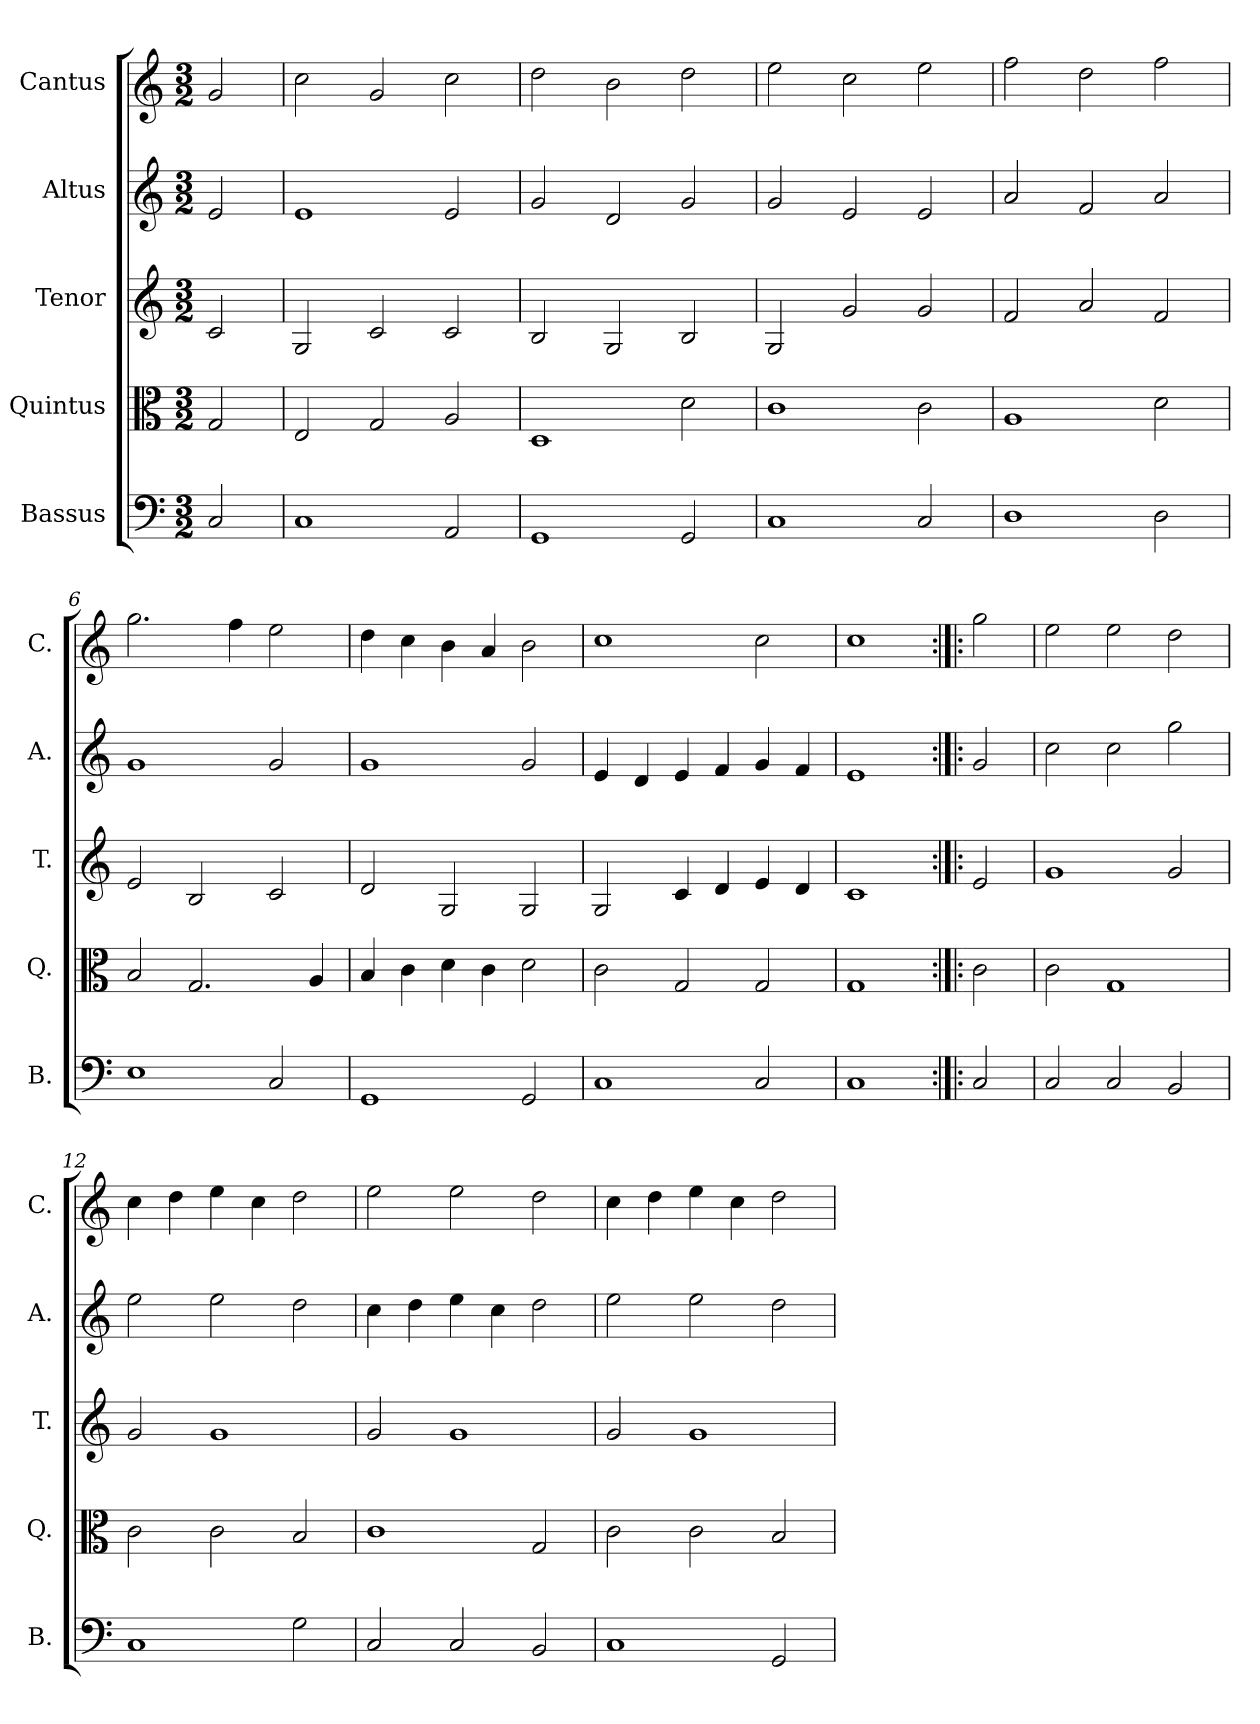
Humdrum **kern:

**kern	**kern	**kern	**kern	**kern
*part5	*part4	*part3	*part2	*part1
*staff5	*staff4	*staff3	*staff2	*staff1
*I"Bassus	*I"Quintus	*I"Tenor	*I"Altus	*I"Cantus
*I'B.	*I'Q.	*I'T.	*I'A.	*I'C.
*clefF4	*clefC3	*clefG2	*clefG2	*clefG2
*k[]	*k[]	*k[]	*k[]	*k[]
*M3/2	*M3/2	*M3/2	*M3/2	*M3/2
=1	=1	=1	=1	=1
2C/	2G/	2c/	2e/	2g/
=2	=2	=2	=2	=2
1C	2E/	2G/	1e	2cc\
.	2G/	2c/	.	2g/
2AA/	2A/	2c/	2e/	2cc\
=3	=3	=3	=3	=3
1GG	1D	2B/	2g/	2dd\
.	.	2G/	2d/	2b\
2GG/	2d\	2B/	2g/	2dd\
=4	=4	=4	=4	=4
1C	1c	2G/	2g/	2ee\
.	.	2g/	2e/	2cc\
2C/	2c\	2g/	2e/	2ee\
=5	=5	=5	=5	=5
1D	1A	2f/	2a/	2ff\
.	.	2a/	2f/	2dd\
2D\	2d\	2f/	2a/	2ff\
=6	=6	=6	=6	=6
1E	2B/	2e/	1g	2.gg\
.	2.G/	2B/	.	.
.	.	.	.	4ff\
2C/	.	2c/	2g/	2ee\
.	4A/	.	.	.
!!LO:LB:g=z
=7	=7	=7	=7	=7
1GG	4B/	2d/	1g	4dd\
.	4c\	.	.	4cc\
.	4d\	2G/	.	4b\
.	4c\	.	.	4a/
2GG/	2d\	2G/	2g/	2b\
=8	=8	=8	=8	=8
1C	2c\	2G/	4e/	1cc
.	.	.	4d/	.
.	2G/	4c/	4e/	.
.	.	4d/	4f/	.
2C/	2G/	4e/	4g/	2cc\
.	.	4d/	4f/	.
=9	=9	=9	=9	=9
1C	1G	1c	1e	1cc
=10:|!|:	=10:|!|:	=10:|!|:	=10:|!|:	=10:|!|:
2C/	2c\	2e/	2g/	2gg\
=11	=11	=11	=11	=11
2C/	2c\	1g	2cc\	2ee\
2C/	1G	.	2cc\	2ee\
2BB/	.	2g/	2gg\	2dd\
=12	=12	=12	=12	=12
1C	2c\	2g/	2ee\	4cc\
.	.	.	.	4dd\
.	2c\	1g	2ee\	4ee\
.	.	.	.	4cc\
2G\	2B/	.	2dd\	2dd\
!!LO:PB:g=z
=13	=13	=13	=13	=13
2C/	1c	2g/	4cc\	2ee\
.	.	.	4dd\	.
2C/	.	1g	4ee\	2ee\
.	.	.	4cc\	.
2BB/	2G/	.	2dd\	2dd\
=14	=14	=14	=14	=14
1C	2c\	2g/	2ee\	4cc\
.	.	.	.	4dd\
.	2c\	1g	2ee\	4ee\
.	.	.	.	4cc\
2GG/	2B/	.	2dd\	2dd\
=	=	=	=	=
*-	*-	*-	*-	*-
